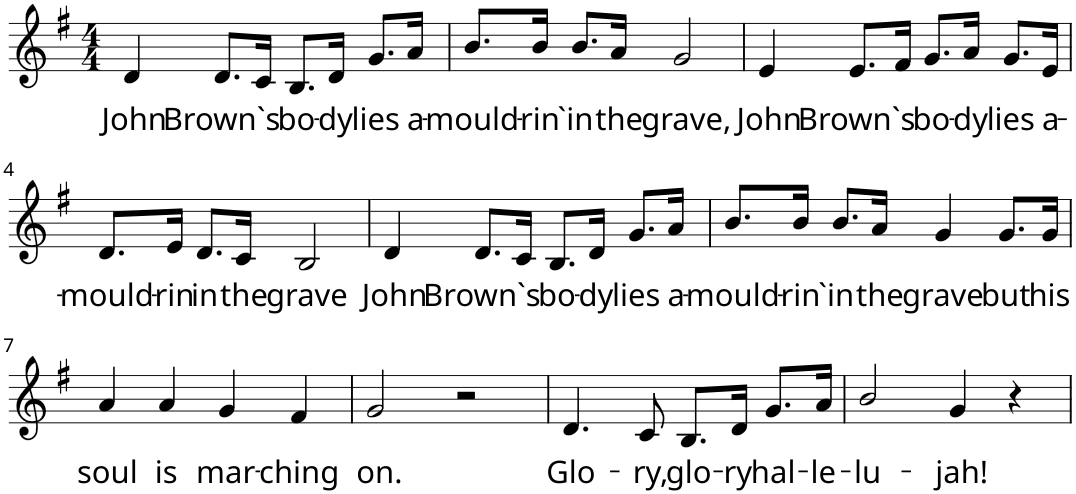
**kern	**text
*part1	*part1
*staff1	*staff1
*I"P1	*
*clefG2	*
*k[f#]	*
*G:	*
*M4/4	*
=1	=1
!	!LO:LY:b
4d/	John
!	!LO:LY:b
8.d/L	Brown`s
16c/Jk	.
!	!LO:LY:b
8.B/L	bo-
!	!LO:LY:b
16d/Jk	-dy
!	!LO:LY:b
8.g/L	lies
!	!LO:LY:b
16a/Jk	a-
=2	=2
!	!LO:LY:b
8.b/L	-mould-
!	!LO:LY:b
16b/Jk	-rin
!	!LO:LY:b
8.b/L	`in
!	!LO:LY:b
16a/Jk	the
!	!LO:LY:b
2g/	grave,
=3	=3
!	!LO:LY:b
4e/	John
!	!LO:LY:b
8.e/L	Brown`s
16f#/Jk	.
!	!LO:LY:b
8.g/L	bo-
!	!LO:LY:b
16a/Jk	-dy
!	!LO:LY:b
8.g/L	lies
!	!LO:LY:b
16e/Jk	a-
!!LO:LB:g=z
=4	=4
!	!LO:LY:b
8.d/L	-mould-
!	!LO:LY:b
16e/Jk	-rin
!	!LO:LY:b
8.d/L	in
!	!LO:LY:b
16c/Jk	the
!	!LO:LY:b
2B/	grave
=5	=5
!	!LO:LY:b
4d/	John
!	!LO:LY:b
8.d/L	Brown`s
16c/Jk	.
!	!LO:LY:b
8.B/L	bo-
!	!LO:LY:b
16d/Jk	-dy
!	!LO:LY:b
8.g/L	lies
!	!LO:LY:b
16a/Jk	a-
=6	=6
!	!LO:LY:b
8.b/L	-mould-
!	!LO:LY:b
16b/Jk	-rin
!	!LO:LY:b
8.b/L	`in
!	!LO:LY:b
16a/Jk	the
!	!LO:LY:b
4g/	grave
!	!LO:LY:b
8.g/L	but
!	!LO:LY:b
16g/Jk	his
!!LO:LB:g=z
=7	=7
!	!LO:LY:b
4a/	soul
!	!LO:LY:b
4a/	is
!	!LO:LY:b
4g/	mar-
!	!LO:LY:b
4f#/	-ching
=8	=8
!	!LO:LY:b
2g/	on.
2r	.
=9	=9
!	!LO:LY:b
4.d/	Glo-
!	!LO:LY:b
8c/	-ry,
!	!LO:LY:b
8.B/L	glo-
!	!LO:LY:b
16d/Jk	-ry
!	!LO:LY:b
8.g/L	hal-
!	!LO:LY:b
16a/Jk	-le-
=10	=10
!	!LO:LY:b
2b/	-lu-
!	!LO:LY:b
4g/	-jah!
4r	.
=	=
*-	*-
